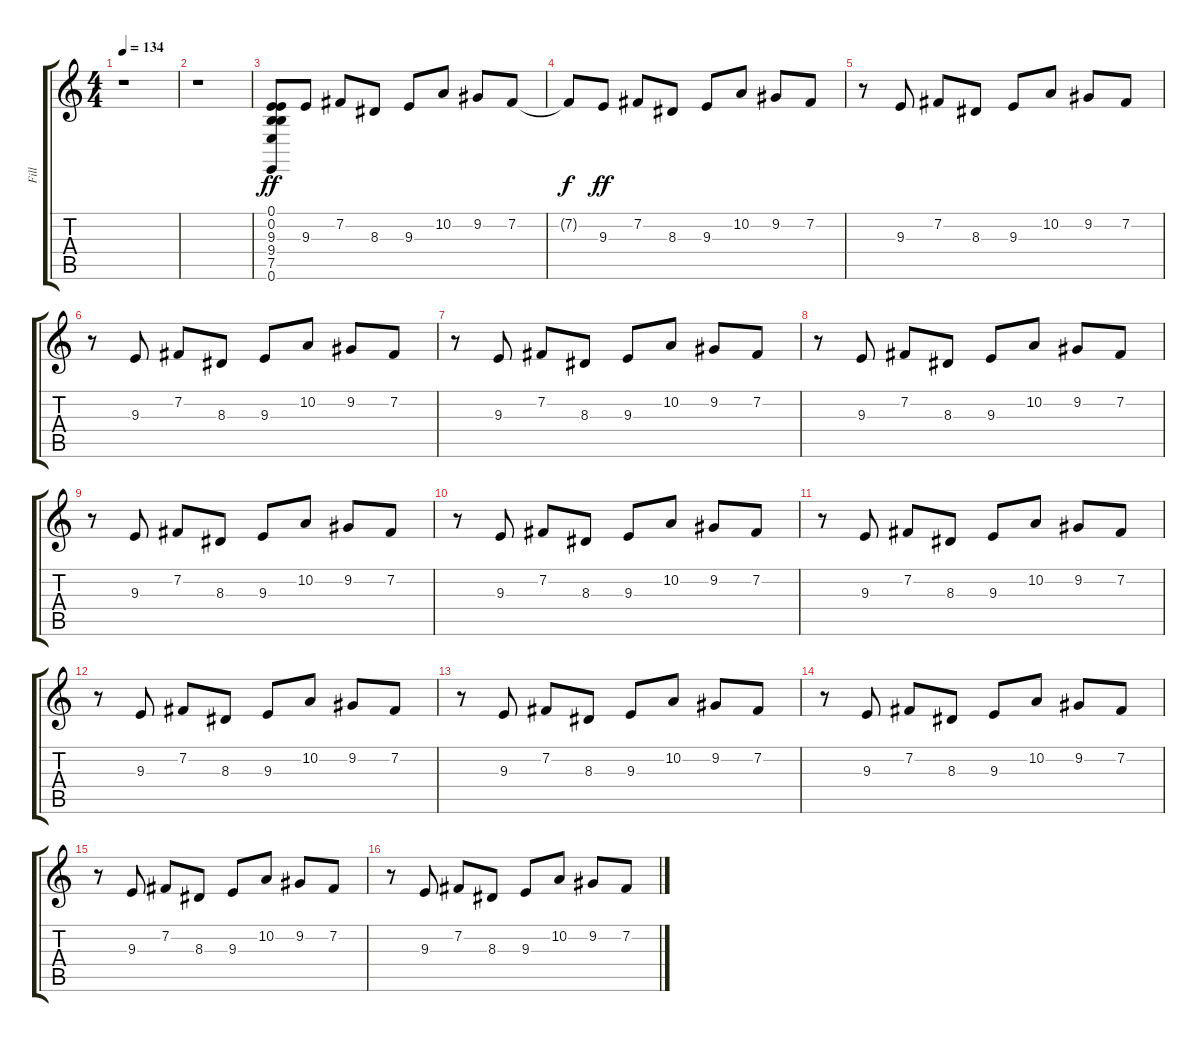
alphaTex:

\track ("Fill" "Fill") {instrument percussiveorgan}
\staff {score tabs}
\tuning (E4 B3 G3 D3 A2 E2) {hide}
\ts (4 4)
\tempo 134
\clef g2
\ks c
r.1{dy ff} |
r.1 |
(0.1 0.2 9.3 9.4 7.5 0.6).8 9.3.8 7.2.8 8.3.8 9.3.8 10.2.8 9.2.8 7.2.8 |
7.2{t}.8{dy f} 9.3.8{dy ff} 7.2.8 8.3.8 9.3.8 10.2.8 9.2.8 7.2.8 |
r.8 9.3.8 7.2.8 8.3.8 9.3.8 10.2.8 9.2.8 7.2.8 |
r.8 9.3.8 7.2.8 8.3.8 9.3.8 10.2.8 9.2.8 7.2.8 |
r.8 9.3.8 7.2.8 8.3.8 9.3.8 10.2.8 9.2.8 7.2.8 |
r.8 9.3.8 7.2.8 8.3.8 9.3.8 10.2.8 9.2.8 7.2.8 |
r.8 9.3.8 7.2.8 8.3.8 9.3.8 10.2.8 9.2.8 7.2.8 |
r.8 9.3.8 7.2.8 8.3.8 9.3.8 10.2.8 9.2.8 7.2.8 |
r.8 9.3.8 7.2.8 8.3.8 9.3.8 10.2.8 9.2.8 7.2.8 |
r.8 9.3.8 7.2.8 8.3.8 9.3.8 10.2.8 9.2.8 7.2.8 |
r.8 9.3.8 7.2.8 8.3.8 9.3.8 10.2.8 9.2.8 7.2.8 |
r.8 9.3.8 7.2.8 8.3.8 9.3.8 10.2.8 9.2.8 7.2.8 |
r.8 9.3.8 7.2.8 8.3.8 9.3.8 10.2.8 9.2.8 7.2.8 |
r.8 9.3.8 7.2.8 8.3.8 9.3.8 10.2.8 9.2.8 7.2.8
